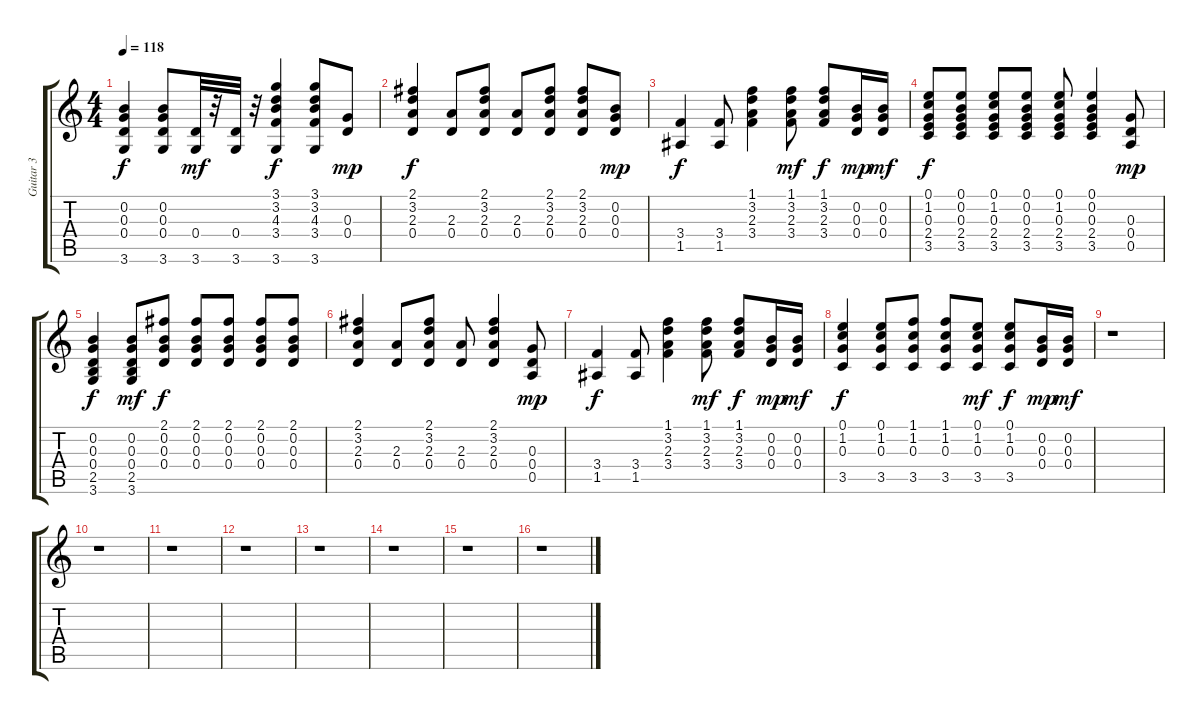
\track ("Guitar 3" "Guitar 3") {instrument distortionguitar}
\staff {score tabs}
\tuning (E4 B3 G3 D3 A2 E2) {hide}
\ts (4 4)
\tempo 118
\clef g2
\ks c
(0.2 0.3 0.4 3.6).4{dy f} (0.2 0.3 0.4 3.6).8 (0.4 3.6).32{dy mf} r.32 (0.4 3.6).32 r.32 (3.1 3.2 4.3 3.4 3.6).4{dy f} (3.1 3.2 4.3 3.4 3.6).8 (0.3 0.4).8{dy mp} |
(2.1 3.2 2.3 0.4).4{dy f} (2.3 0.4).8 (2.1 3.2 2.3 0.4).8 (2.3 0.4).8 (2.1 3.2 2.3 0.4).8 (2.1 3.2 2.3 0.4).8 (0.2 0.3 0.4).8{dy mp} |
(3.4 1.5).4{dy f} (3.4 1.5).8 (1.1 3.2 2.3 3.4).4 (1.1 3.2 2.3 3.4).8{dy mf} (1.1 3.2 2.3 3.4).8{dy f} (0.2 0.3 0.4).16{dy mp} (0.2 0.3 0.4).16{dy mf} |
(0.1 1.2 0.3 2.4 3.5).8{dy f} (0.1 0.2 0.3 2.4 3.5).8 (0.1 1.2 0.3 2.4 3.5).8 (0.1 0.2 0.3 2.4 3.5).8 (0.1 1.2 0.3 2.4 3.5).8 (0.1 0.2 0.3 2.4 3.5).4 (0.3 0.4 0.5).8{dy mp} |
(0.2 0.3 0.4 2.5 3.6).4{dy f} (0.2 0.3 0.4 2.5 3.6).8{dy mf} (2.1 0.2 0.3 0.4).8{dy f} (2.1 0.2 0.3 0.4).8 (2.1 0.2 0.3 0.4).8 (2.1 0.2 0.3 0.4).8 (2.1 0.2 0.3 0.4).8 |
(2.1 3.2 2.3 0.4).4 (2.3 0.4).8 (2.1 3.2 2.3 0.4).8 (2.3 0.4).8 (2.1 3.2 2.3 0.4).4 (0.3 0.4 0.5).8{dy mp} |
(3.4 1.5).4{dy f} (3.4 1.5).8 (1.1 3.2 2.3 3.4).4 (1.1 3.2 2.3 3.4).8{dy mf} (1.1 3.2 2.3 3.4).8{dy f} (0.2 0.3 0.4).16{dy mp} (0.2 0.3 0.4).16{dy mf} |
(0.1 1.2 0.3 3.5).4{dy f} (0.1 1.2 0.3 3.5).8 (1.1 1.2 0.3 3.5).8 (1.1 1.2 0.3 3.5).8 (0.1 1.2 0.3 3.5).8{dy mf} (0.1 1.2 0.3 3.5).8{dy f} (0.2 0.3 0.4).16{dy mp} (0.2 0.3 0.4).16{dy mf} |
r.1 |
r.1 |
r.1 |
r.1 |
r.1 |
r.1 |
r.1 |
r.1
